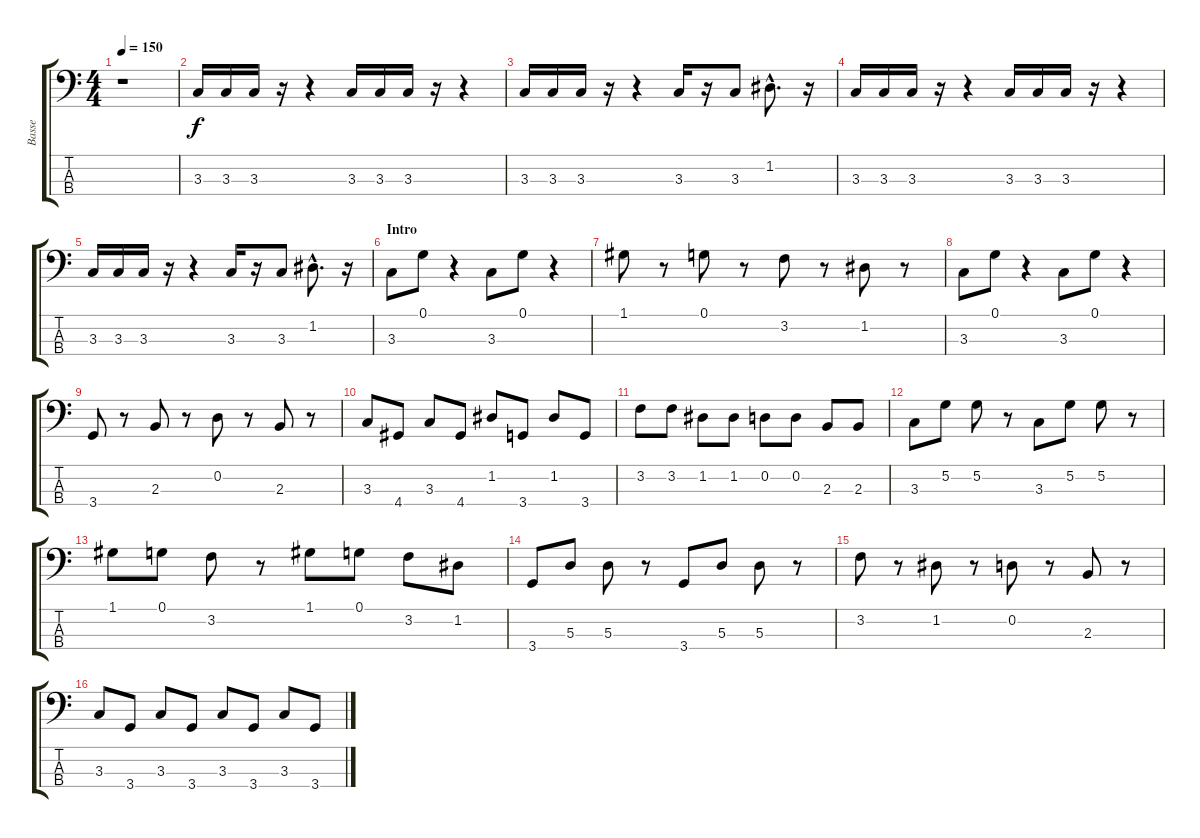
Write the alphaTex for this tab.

\track ("Basse" "Basse") {instrument electricbassfinger}
\staff {score tabs}
\tuning (G2 D2 A1 E1) {hide}
\ts (4 4)
\tempo 150
\clef f4
\ks c
r.1{dy f} |
3.3.16 3.3.16 3.3.16 r.16 r.4 3.3.16 3.3.16 3.3.16 r.16 r.4 |
3.3.16 3.3.16 3.3.16 r.16 r.4 3.3.16 r.16 3.3.8 1.2{hac}.8{d} r.16 |
3.3.16 3.3.16 3.3.16 r.16 r.4 3.3.16 3.3.16 3.3.16 r.16 r.4 |
3.3.16 3.3.16 3.3.16 r.16 r.4 3.3.16 r.16 3.3.8 1.2{hac}.8{d} r.16 |
\section ("" "Intro")
3.3.8 0.1.8 r.4 3.3.8 0.1.8 r.4 |
1.1.8 r.8 0.1.8 r.8 3.2.8 r.8 1.2.8 r.8 |
3.3.8 0.1.8 r.4 3.3.8 0.1.8 r.4 |
3.4.8 r.8 2.3.8 r.8 0.2.8 r.8 2.3.8 r.8 |
3.3.8 4.4.8 3.3.8 4.4.8 1.2.8 3.4.8 1.2.8 3.4.8 |
3.2.8 3.2.8 1.2.8 1.2.8 0.2.8 0.2.8 2.3.8 2.3.8 |
\section ("" "")
3.3.8 5.2.8 5.2.8 r.8 3.3.8 5.2.8 5.2.8 r.8 |
1.1.8 0.1.8 3.2.8 r.8 1.1.8 0.1.8 3.2.8 1.2.8 |
3.4.8 5.3.8 5.3.8 r.8 3.4.8 5.3.8 5.3.8 r.8 |
3.2.8 r.8 1.2.8 r.8 0.2.8 r.8 2.3.8 r.8 |
3.3.8 3.4.8 3.3.8 3.4.8 3.3.8 3.4.8 3.3.8 3.4.8
